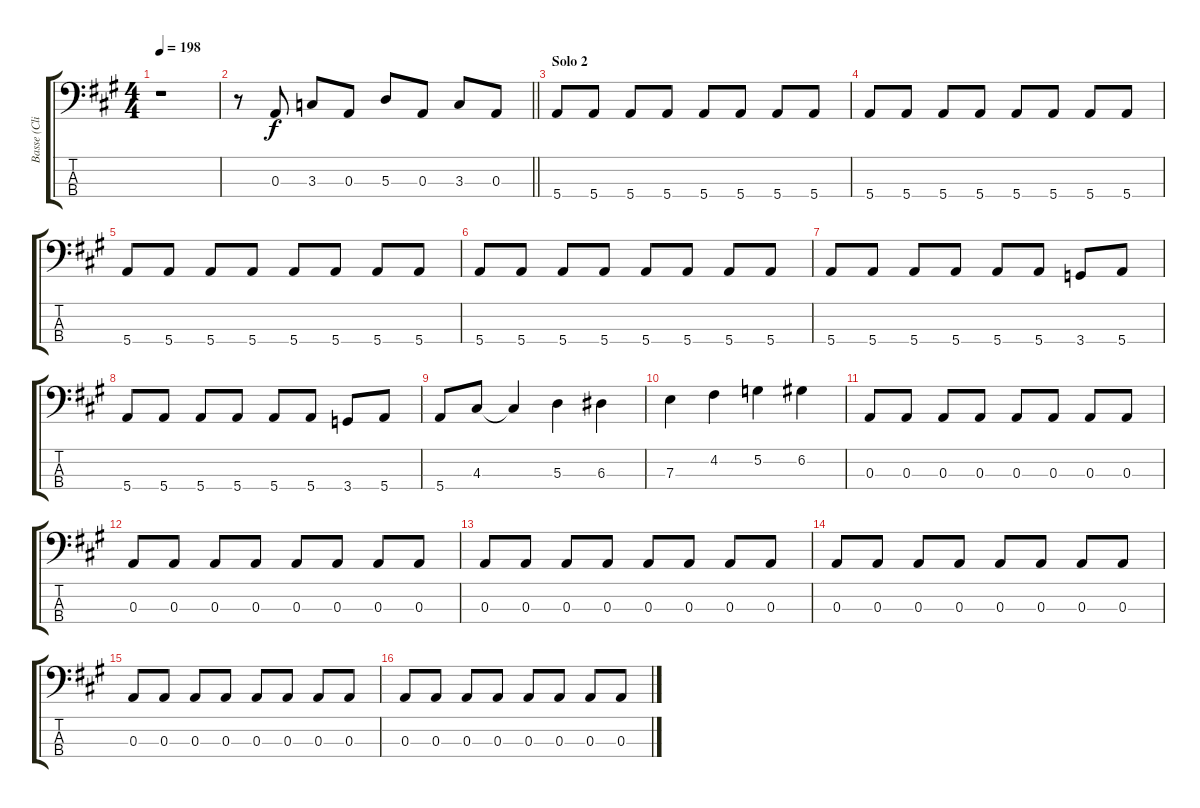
\track ("Basse (Cliff Willams)" "Basse (Cli") {instrument electricbasspick}
\staff {score tabs}
\tuning (G2 D2 A1 E1) {hide}
\ts (4 4)
\tempo 198
\clef f4
\ks a
r.1{dy f} |
\barLineRight lightlight
r.8 0.3.8 3.3.8 0.3.8 5.3.8 0.3.8 3.3.8 0.3.8 |
\section ("" "Solo 2")
5.4.8 5.4.8 5.4.8 5.4.8 5.4.8 5.4.8 5.4.8 5.4.8 |
5.4.8 5.4.8 5.4.8 5.4.8 5.4.8 5.4.8 5.4.8 5.4.8 |
5.4.8 5.4.8 5.4.8 5.4.8 5.4.8 5.4.8 5.4.8 5.4.8 |
5.4.8 5.4.8 5.4.8 5.4.8 5.4.8 5.4.8 5.4.8 5.4.8 |
5.4.8 5.4.8 5.4.8 5.4.8 5.4.8 5.4.8 3.4.8 5.4.8 |
5.4.8 5.4.8 5.4.8 5.4.8 5.4.8 5.4.8 3.4.8 5.4.8 |
5.4.8 4.3.8 4.3{t}.4 5.3.4 6.3.4 |
7.3.4 4.2.4 5.2.4 6.2.4 |
0.3.8 0.3.8 0.3.8 0.3.8 0.3.8 0.3.8 0.3.8 0.3.8 |
0.3.8 0.3.8 0.3.8 0.3.8 0.3.8 0.3.8 0.3.8 0.3.8 |
0.3.8 0.3.8 0.3.8 0.3.8 0.3.8 0.3.8 0.3.8 0.3.8 |
0.3.8 0.3.8 0.3.8 0.3.8 0.3.8 0.3.8 0.3.8 0.3.8 |
0.3.8 0.3.8 0.3.8 0.3.8 0.3.8 0.3.8 0.3.8 0.3.8 |
0.3.8 0.3.8 0.3.8 0.3.8 0.3.8 0.3.8 0.3.8 0.3.8
